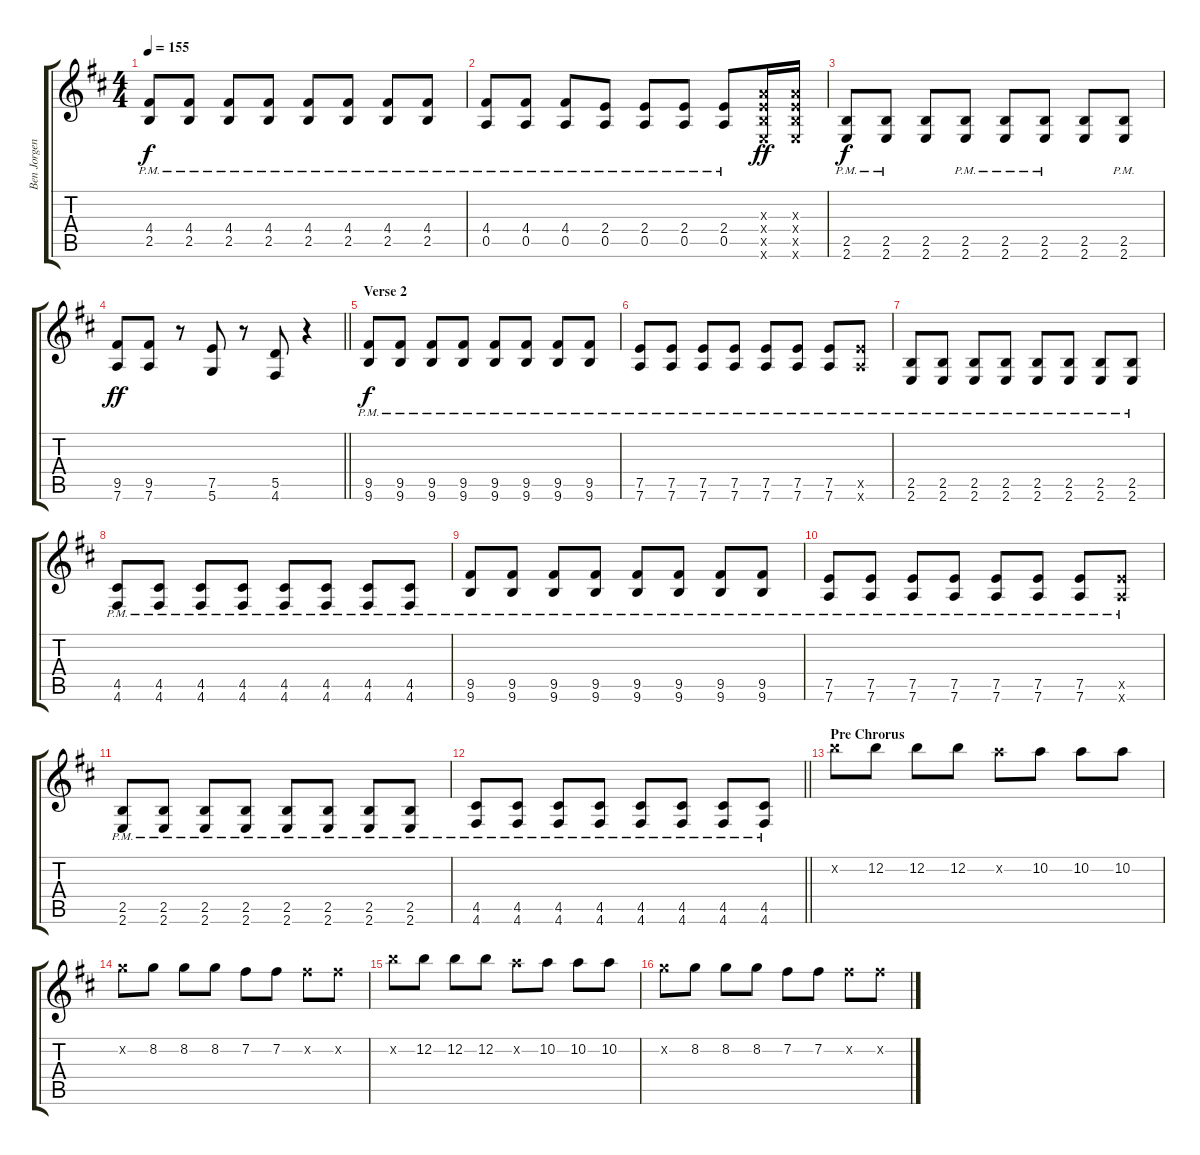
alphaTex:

\track ("Ben Jorgensen" "Ben Jorgen") {instrument distortionguitar}
\staff {score tabs}
\tuning (E4 B3 G3 D3 A2 D2) {hide}
\ts (4 4)
\tempo 155
\clef g2
\ks d
(4.4 2.5{pm}).8{dy f} (4.4 2.5{pm}).8 (4.4 2.5{pm}).8 (4.4 2.5{pm}).8 (4.4 2.5{pm}).8 (4.4 2.5{pm}).8 (4.4 2.5{pm}).8 (4.4 2.5{pm}).8 |
(4.4 0.5{pm}).8 (4.4 0.5{pm}).8 (4.4 0.5{pm}).8 (2.4 0.5{pm}).8 (2.4 0.5{pm}).8 (2.4 0.5{pm}).8 (2.4 0.5{pm}).8 (2.3{x} 2.4{x} 2.5{x} 2.6{x}).16{dy ff} (2.3{x} 2.4{x} 2.5{x} 2.6{x}).16 |
(2.5 2.6{pm}).8{dy f} (2.5 2.6{pm}).8 (2.5 2.6).8 (2.5 2.6{pm}).8 (2.5 2.6{pm}).8 (2.5 2.6{pm}).8 (2.5 2.6).8 (2.5 2.6{pm}).8 |
\barLineRight lightlight
(9.5 7.6).8{dy ff} (9.5 7.6).8 r.8 (7.5 5.6).8 r.8 (5.5 4.6).8 r.4 |
\section ("" "Verse 2")
(9.5{pm} 9.6{pm}).8{dy f} (9.5{pm} 9.6{pm}).8 (9.5{pm} 9.6{pm}).8 (9.5{pm} 9.6{pm}).8 (9.5{pm} 9.6{pm}).8 (9.5{pm} 9.6{pm}).8 (9.5{pm} 9.6{pm}).8 (9.5{pm} 9.6{pm}).8 |
(7.5{pm} 7.6{pm}).8 (7.5{pm} 7.6{pm}).8 (7.5{pm} 7.6{pm}).8 (7.5{pm} 7.6{pm}).8 (7.5{pm} 7.6{pm}).8 (7.5{pm} 7.6{pm}).8 (7.5{pm} 7.6{pm}).8 (7.5{pm x} 7.6{pm x}).8 |
(2.5{pm} 2.6{pm}).8 (2.5{pm} 2.6{pm}).8 (2.5{pm} 2.6{pm}).8 (2.5{pm} 2.6{pm}).8 (2.5{pm} 2.6{pm}).8 (2.5{pm} 2.6{pm}).8 (2.5{pm} 2.6{pm}).8 (2.5{pm} 2.6{pm}).8 |
(4.5{pm} 4.6{pm}).8 (4.5{pm} 4.6{pm}).8 (4.5{pm} 4.6{pm}).8 (4.5{pm} 4.6{pm}).8 (4.5{pm} 4.6{pm}).8 (4.5{pm} 4.6{pm}).8 (4.5{pm} 4.6{pm}).8 (4.5{pm} 4.6{pm}).8 |
(9.5{pm} 9.6{pm}).8 (9.5{pm} 9.6{pm}).8 (9.5{pm} 9.6{pm}).8 (9.5{pm} 9.6{pm}).8 (9.5{pm} 9.6{pm}).8 (9.5{pm} 9.6{pm}).8 (9.5{pm} 9.6{pm}).8 (9.5{pm} 9.6{pm}).8 |
(7.5{pm} 7.6{pm}).8 (7.5{pm} 7.6{pm}).8 (7.5{pm} 7.6{pm}).8 (7.5{pm} 7.6{pm}).8 (7.5{pm} 7.6{pm}).8 (7.5{pm} 7.6{pm}).8 (7.5{pm} 7.6{pm}).8 (7.5{pm x} 7.6{pm x}).8 |
(2.5{pm} 2.6{pm}).8 (2.5{pm} 2.6{pm}).8 (2.5{pm} 2.6{pm}).8 (2.5{pm} 2.6{pm}).8 (2.5{pm} 2.6{pm}).8 (2.5{pm} 2.6{pm}).8 (2.5{pm} 2.6{pm}).8 (2.5{pm} 2.6{pm}).8 |
\barLineRight lightlight
(4.5{pm} 4.6{pm}).8 (4.5{pm} 4.6{pm}).8 (4.5{pm} 4.6{pm}).8 (4.5{pm} 4.6{pm}).8 (4.5{pm} 4.6{pm}).8 (4.5{pm} 4.6{pm}).8 (4.5{pm} 4.6{pm}).8 (4.5{pm} 4.6{pm}).8 |
\section ("" "Pre Chrorus")
12.2{x}.8 12.2.8 12.2.8 12.2.8 10.2{x}.8 10.2.8 10.2.8 10.2.8 |
8.2{x}.8 8.2.8 8.2.8 8.2.8 7.2.8 7.2.8 7.2{x}.8 7.2{x}.8 |
12.2{x}.8 12.2.8 12.2.8 12.2.8 10.2{x}.8 10.2.8 10.2.8 10.2.8 |
8.2{x}.8 8.2.8 8.2.8 8.2.8 7.2.8 7.2.8 7.2{x}.8 7.2{x}.8
